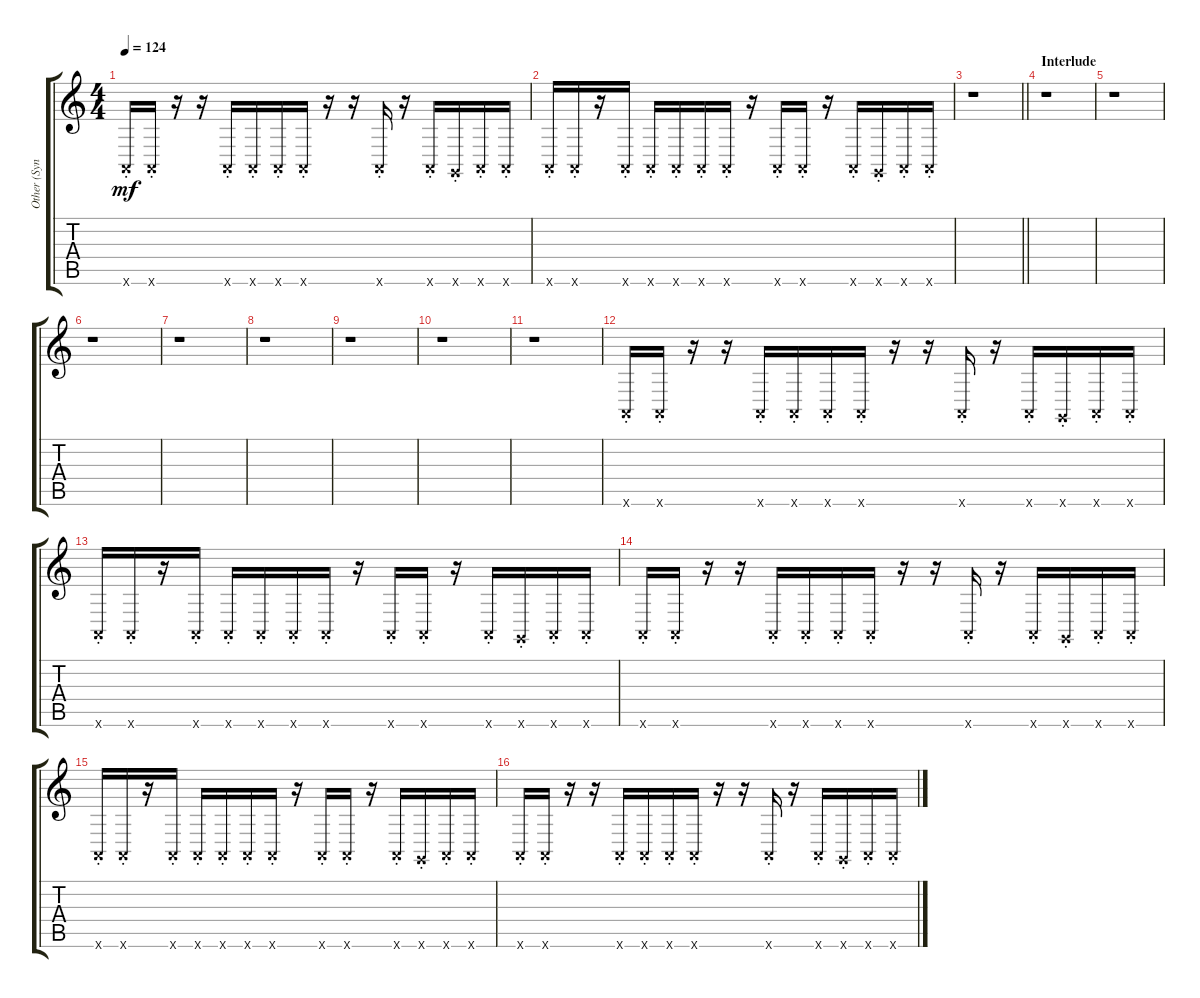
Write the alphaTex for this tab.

\track ("Other (Synthesizer)" "Other (Syn") {instrument lead2sawtooth}
\staff {score tabs}
\tuning (E4 B3 G3 D3 A2 E2) {hide}
\ts (4 4)
\tempo 124
\clef g2
\ks c
5.6{st x}.16{dy mf} 5.6{st x}.16 r.16 r.16 5.6{st x}.16 5.6{st x}.16 5.6{st x}.16 5.6{st x}.16 r.16 r.16 5.6{st x}.16 r.16 5.6{st x}.16 3.6{st x}.16 5.6{st x}.16 5.6{st x}.16 |
5.6{st x}.16 5.6{st x}.16 r.16 5.6{st x}.16 5.6{st x}.16 5.6{st x}.16 5.6{st x}.16 5.6{st x}.16 r.16 5.6{st x}.16 5.6{st x}.16 r.16 5.6{st x}.16 3.6{st x}.16 5.6{st x}.16 5.6{st x}.16 |
\barLineRight lightlight
r.1 |
\section ("" "Interlude")
r.1 |
r.1 |
r.1 |
r.1 |
r.1 |
r.1 |
r.1 |
r.1 |
5.6{st x}.16 5.6{st x}.16 r.16 r.16 5.6{st x}.16 5.6{st x}.16 5.6{st x}.16 5.6{st x}.16 r.16 r.16 5.6{st x}.16 r.16 5.6{st x}.16 3.6{st x}.16 5.6{st x}.16 5.6{st x}.16 |
5.6{st x}.16 5.6{st x}.16 r.16 5.6{st x}.16 5.6{st x}.16 5.6{st x}.16 5.6{st x}.16 5.6{st x}.16 r.16 5.6{st x}.16 5.6{st x}.16 r.16 5.6{st x}.16 3.6{st x}.16 5.6{st x}.16 5.6{st x}.16 |
5.6{st x}.16 5.6{st x}.16 r.16 r.16 5.6{st x}.16 5.6{st x}.16 5.6{st x}.16 5.6{st x}.16 r.16 r.16 5.6{st x}.16 r.16 5.6{st x}.16 3.6{st x}.16 5.6{st x}.16 5.6{st x}.16 |
5.6{st x}.16 5.6{st x}.16 r.16 5.6{st x}.16 5.6{st x}.16 5.6{st x}.16 5.6{st x}.16 5.6{st x}.16 r.16 5.6{st x}.16 5.6{st x}.16 r.16 5.6{st x}.16 3.6{st x}.16 5.6{st x}.16 5.6{st x}.16 |
5.6{st x}.16 5.6{st x}.16 r.16 r.16 5.6{st x}.16 5.6{st x}.16 5.6{st x}.16 5.6{st x}.16 r.16 r.16 5.6{st x}.16 r.16 5.6{st x}.16 3.6{st x}.16 5.6{st x}.16 5.6{st x}.16
